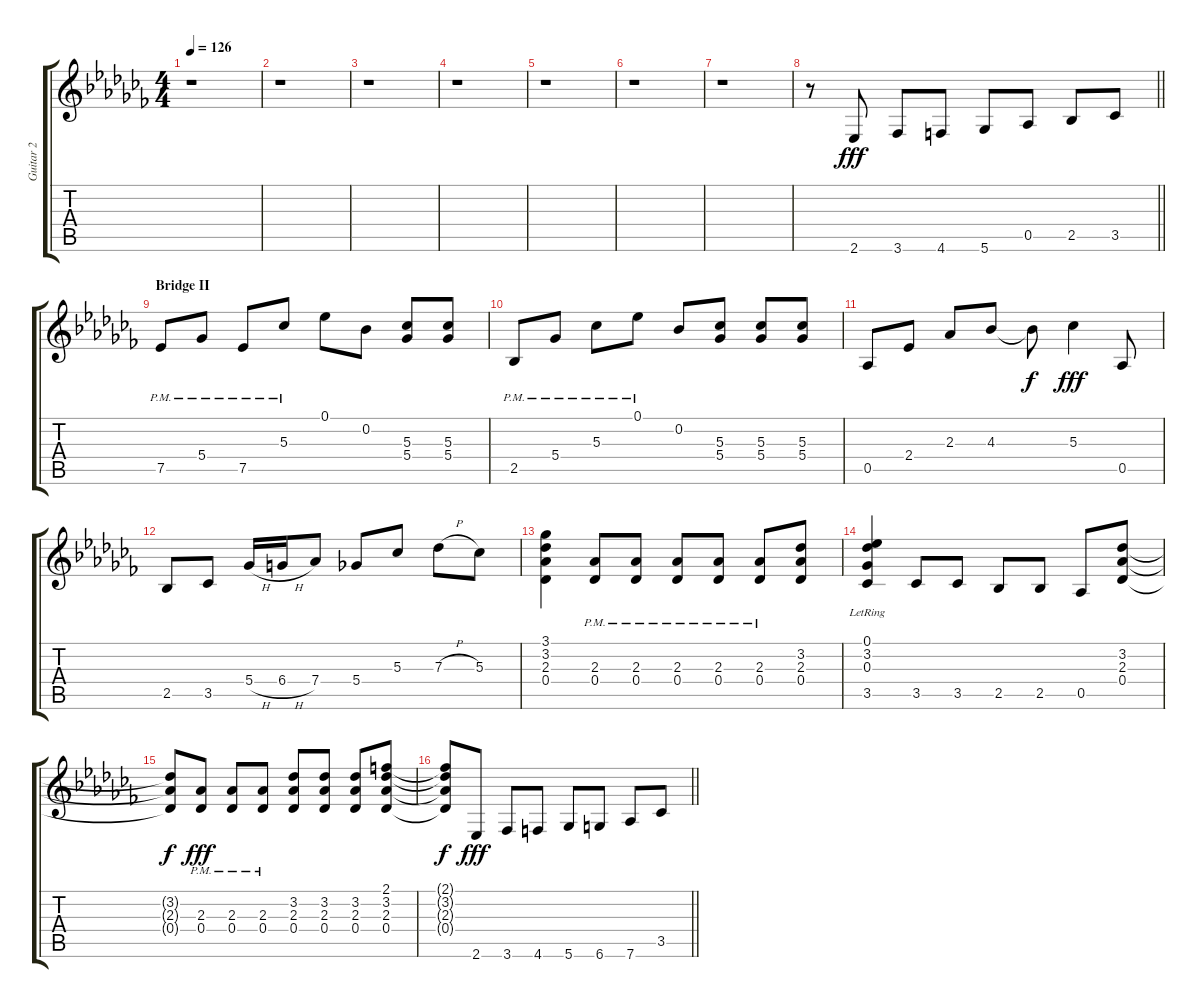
\track ("Guitar 2" "Guitar 2") {instrument distortionguitar}
\staff {score tabs}
\tuning (Eb4 Bb3 Gb3 Db3 Ab2 Db2) {hide}
\ts (4 4)
\tempo 126
\clef g2
\ks cb
r.1{dy fff} |
r.1 |
r.1 |
r.1 |
r.1 |
r.1 |
r.1 |
\barLineRight lightlight
r.8 2.6.8 3.6.8 4.6.8 5.6.8 0.5.8 2.5.8 3.5.8 |
\section ("" "Bridge II")
7.5{pm}.8 5.4{pm}.8 7.5{pm}.8 5.3{pm}.8 0.1.8 0.2.8 (5.3 5.4).8 (5.3 5.4).8 |
2.5{pm}.8 5.4{pm}.8 5.3{pm}.8 0.1{pm}.8 0.2.8 (5.3 5.4).8 (5.3 5.4).8 (5.3 5.4).8 |
0.5.8 2.4.8 2.3.8 4.3.8 4.3{t}.8{dy f} 5.3.4{dy fff} 0.5.8 |
2.5.8 3.5.8 5.4{h}.16 6.4{h}.16 7.4.8 5.4.8 5.3.8 7.3{h}.8 5.3.8 |
(3.1 3.2 2.3 0.4).4 (2.3{pm} 0.4{pm}).8 (2.3{pm} 0.4{pm}).8 (2.3{pm} 0.4{pm}).8 (2.3{pm} 0.4{pm}).8 (2.3{pm} 0.4{pm}).8 (3.2 2.3 0.4).8 |
(0.1{lr} 3.2{lr} 0.3{lr} 3.5).4 3.5.8 3.5.8 2.5.8 2.5.8 0.5.8 (3.2 2.3 0.4).8 |
(3.2{t} 2.3{t} 0.4{t}).8{dy f} (2.3{pm} 0.4{pm}).8{dy fff} (2.3{pm} 0.4{pm}).8 (2.3{pm} 0.4{pm}).8 (3.2 2.3 0.4).8 (3.2 2.3 0.4).8 (3.2 2.3 0.4).8 (2.1 3.2 2.3 0.4).8 |
\barLineRight lightlight
(2.1{t} 3.2{t} 2.3{t} 0.4{t}).8{dy f} 2.6.8{dy fff} 3.6.8 4.6.8 5.6.8 6.6.8 7.6.8 3.5.8
